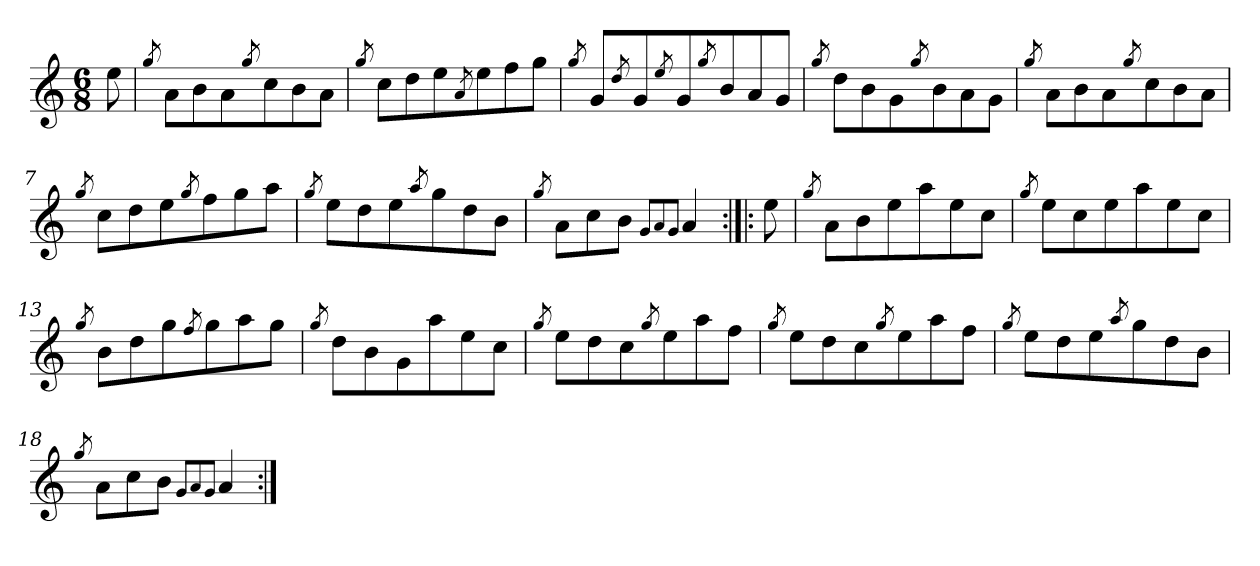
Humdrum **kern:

**kern
*part1
*staff1
*clefG2
*k[]
*M6/8
*MM40
=1
8ee\
=2
8qgg/
8a\L
8b\
8a\
8qgg/
8cc\
8b\
8a\J
=3
8qgg/
8cc\L
8dd\
8ee\
8qa/
8ee\
8ff\
8gg\J
=4
8qgg/
8g/L
8qdd/
8g/
8qee/
8g/
8qgg/
8b/
8a/
8g/J
=5
8qgg/
8dd\L
8b\
8g\
8qgg/
8b\
8a\
8g\J
=6
8qgg/
8a\L
8b\
8a\
8qgg/
8cc\
8b\
8a\J
!!LO:LB:g=z
=7
8qgg/
8cc\L
8dd\
8ee\
8qgg/
8ff\
8gg\
8aa\J
=8
8qgg/
8ee\L
8dd\
8ee\
8qaa/
8gg\
8dd\
8b\J
=9
8qgg/
8a\L
8cc\
8b\J
8qg/L
8qa/
8qg/J
4a/
=10:|!|:
8ee\
=11
8qgg/
8a\L
8b\
8ee\
8aa\
8ee\
8cc\J
=12
8qgg/
8ee\L
8cc\
8ee\
8aa\
8ee\
8cc\J
!!LO:LB:g=z
=13
8qgg/
8b\L
8dd\
8gg\
8qff/
8gg\
8aa\
8gg\J
=14
8qgg/
8dd\L
8b\
8g\
8aa\
8ee\
8cc\J
=15
8qgg/
8ee\L
8dd\
8cc\
8qgg/
8ee\
8aa\
8ff\J
=16
8qgg/
8ee\L
8dd\
8cc\
8qgg/
8ee\
8aa\
8ff\J
=17
8qgg/
8ee\L
8dd\
8ee\
8qaa/
8gg\
8dd\
8b\J
=18
8qgg/
8a\L
8cc\
8b\J
8qg/L
8qa/
8qg/J
4a/
=:|!
*-
